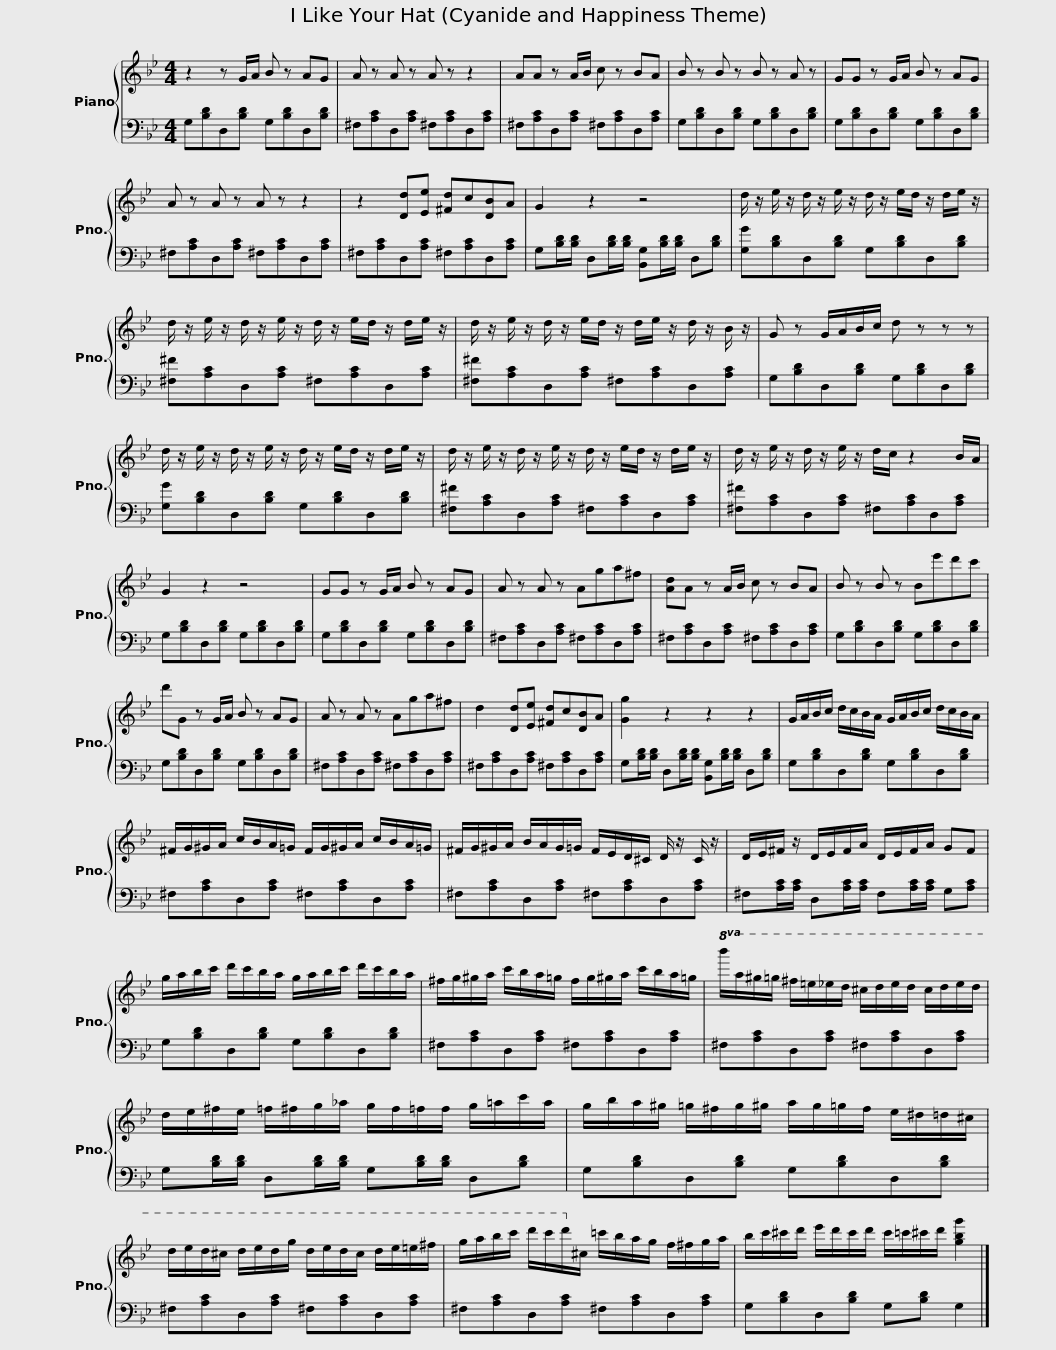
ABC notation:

X:1
%%score { 1 | 2 }
L:1/8
M:4/4
I:linebreak $
K:Bb
V:1 treble
V:2 bass
V:1
 z2 z G/A/ B z AG | A z A z A z z2 | AA z A/B/ c z BA | B z B z B z A z |$ GG z G/A/ B z AG | %5
 A z A z A z z2 | z2 [Dd][Ee] [^Fd]c[DB]A | G2 z2 z4 |$ d/ z/ e/ z/ d/ z/ e/ z/ d/ z/ e/d/ z/ d/e/ z/ | d/ z/ e/ z/ d/ z/ e/ z/ d/ z/ e/d/ z/ d/e/ z/ |$ %10
 d/ z/ e/ z/ d/ z/ e/d/ z/ d/e/ z/ d/ z/ B/ z/ | G z G/A/B/c/ d z z z | d/ z/ e/ z/ d/ z/ e/ z/ d/ z/ e/d/ z/ d/e/ z/ |$ d/ z/ e/ z/ d/ z/ e/ z/ d/ z/ e/d/ z/ d/e/ z/ | d/ z/ e/ z/ d/ z/ e/ z/ d/c/ z2 B/A/ | %15
 G2 z2 z4 |$ GG z G/A/ B z AG | A z A z Aga^f | [Ad]A z A/B/ c z BA | B z B z Be'd'c' |$ %20
 d'G z G/A/ B z AG | A z A z Aga^f | d2 [Dd][Ee] [^Fd]c[DB]A | [Gg]2 z2 z2 z2 |$ G/A/B/c/ d/c/B/A/ G/A/B/c/ d/c/B/A/ | %25
 ^F/G/^G/A/ c/B/A/=G/ F/G/^G/A/ c/B/A/=G/ |$ ^F/G/^G/A/ B/A/G/=G/ F/E/D/^C/ D/ z/ C/ z/ | D/E/^F/ z/ D/E/F/A/ D/E/F/A/ GF |$ g/a/b/c'/ d'/c'/b/a/ g/a/b/c'/ d'/c'/b/a/ | ^f/g/^g/a/ c'/b/a/=g/ f/g/^g/a/ c'/b/a/=g/ |$ %30
!8va(! b'/a'/^g'/=g'/ ^f'/=e'/_e'/d'/ ^c'/d'/e'/d'/ c'/d'/e'/d'/ | d'/e'/^f'/e'/ =f'/^f'/g'/_a'/ g'/f'/=f'/f'/ g'/=a'/c''/a'/ |$ g'/b'/a'/^g'/ =g'/^f'/g'/^g'/ a'/g'/=g'/f'/ e'/^d'/=d'/^c'/ | d'/e'/d'/^c'/ d'/e'/d'/g'/ d'/e'/d'/c'/ d'/e'/=e'/^f'/ |$ g'/a'/b'/c''/ d''/c''/d''/!8va)!^c'/ =c'/b/a/g/ f/^f/g/a/ | %35
 b/c'/^c'/d'/ e'/d'/c'/d'/ c'/=c'/^c'/d'/ [gbg']2 |] %36
V:2
 G,[B,D]D,[B,D] G,[B,D]D,[B,D] | ^F,[A,C]D,[A,C] ^F,[A,C]D,[A,C] | ^F,[A,C]D,[A,C] ^F,[A,C]D,[A,C] | G,[B,D]D,[B,D] G,[B,D]D,[B,D] |$ G,[B,D]D,[B,D] G,[B,D]D,[B,D] | %5
 ^F,[A,C]D,[A,C] ^F,[A,C]D,[A,C] | ^F,[A,C]D,[A,C] ^F,[A,C]D,[A,C] | G,[B,D]/[B,D]/ D,[B,D]/[B,D]/ [B,,G,][B,D]/[B,D]/ D,[B,D] |$ [G,G][B,D]D,[B,D] G,[B,D]D,[B,D] | [^F,^F][A,C]D,[A,C] ^F,[A,C]D,[A,C] |$ %10
 [^F,^F][A,C]D,[A,C] ^F,[A,C]D,[A,C] | G,[B,D]D,[B,D] G,[B,D]D,[B,D] | [G,G][B,D]D,[B,D] G,[B,D]D,[B,D] |$ [^F,^F][A,C]D,[A,C] ^F,[A,C]D,[A,C] | [^F,^F][A,C]D,[A,C] ^F,[A,C]D,[A,C] | %15
 G,[B,D]D,[B,D] G,[B,D]D,[B,D] |$ G,[B,D]D,[B,D] G,[B,D]D,[B,D] | ^F,[A,C]D,[A,C] ^F,[A,C]D,[A,C] | ^F,[A,C]D,[A,C] ^F,[A,C]D,[A,C] | G,[B,D]D,[B,D] G,[B,D]D,[B,D] |$ %20
 G,[B,D]D,[B,D] G,[B,D]D,[B,D] | ^F,[A,C]D,[A,C] ^F,[A,C]D,[A,C] | ^F,[A,C]D,[A,C] ^F,[A,C]D,[A,C] | G,[B,D]/[B,D]/ D,[B,D]/[B,D]/ [B,,G,][B,D]/[B,D]/ D,[B,D] |$ G,[B,D]D,[B,D] G,[B,D]D,[B,D] | %25
 ^F,[A,C]D,[A,C] ^F,[A,C]D,[A,C] |$ ^F,[A,C]D,[A,C] ^F,[A,C]D,[A,C] | ^F,[A,C]/[A,C]/ D,[A,C]/[A,C]/ F,[A,C]/[A,C]/ G,[A,C] |$ G,[B,D]D,[B,D] G,[B,D]D,[B,D] | ^F,[A,C]D,[A,C] ^F,[A,C]D,[A,C] |$ %30
 ^F,[A,C]D,[A,C] ^F,[A,C]D,[A,C] | G,[B,D]/[B,D]/ D,[B,D]/[B,D]/ G,[B,D]/[B,D]/ D,[B,D] |$ G,[B,D]D,[B,D] G,[B,D]D,[B,D] | ^F,[A,C]D,[A,C] ^F,[A,C]D,[A,C] |$ ^F,[A,C]D,[A,C] ^F,[A,C]D,[A,C] | %35
 G,[B,D]D,[B,D] G,[B,D] G,2 |] %36
